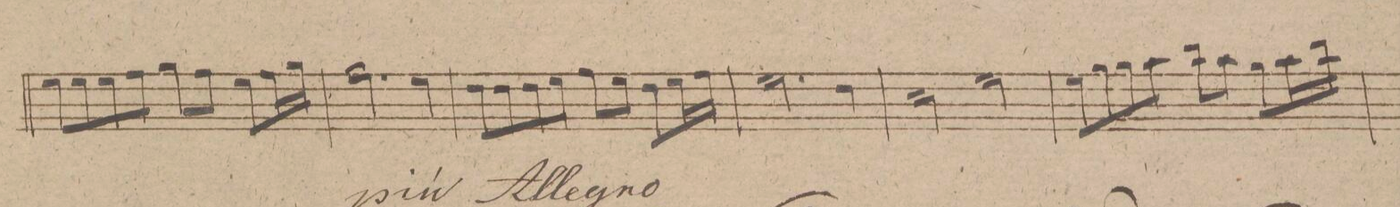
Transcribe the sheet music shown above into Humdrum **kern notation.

**kern	**dynam
*I"Oboe 1mo	*
*clefG2	*
*k[f#c#g#d#]	*
*met(c)	*
*M4/4	*
8ee\L	.
8ee\	.
8ee\	.
8ff#\J	.
8gg#\L	.
8ff#\J	.
8ee\L	.
16ff#\L	.
16gg#\JJ	.
=44	=44
2.ff#\	.
4ee\	.
=45	=45
8dd#\L	.
8dd#\	.
8dd#\	.
8ee\J	.
8ff#\L	.
8ee\J	.
8dd#\L	.
16ee\L	.
16ff#\JJ	.
=46	=46
2.ee\	.
4dd#\	.
=47	=47
2cc#\	.
2ee\	.
=48	=48
8ee\L	.
8gg#\	.
8gg#\	.
*8\left	*
8aa\J	.
*8\right	*
8bb\L	.
*8\left	*
8aa\J	.
*8\right	*
8gg#\L	.
*16\left	*
16aa\L	.
*	*16\right
16bb\JJ	.
=49	=49
*-	*-
